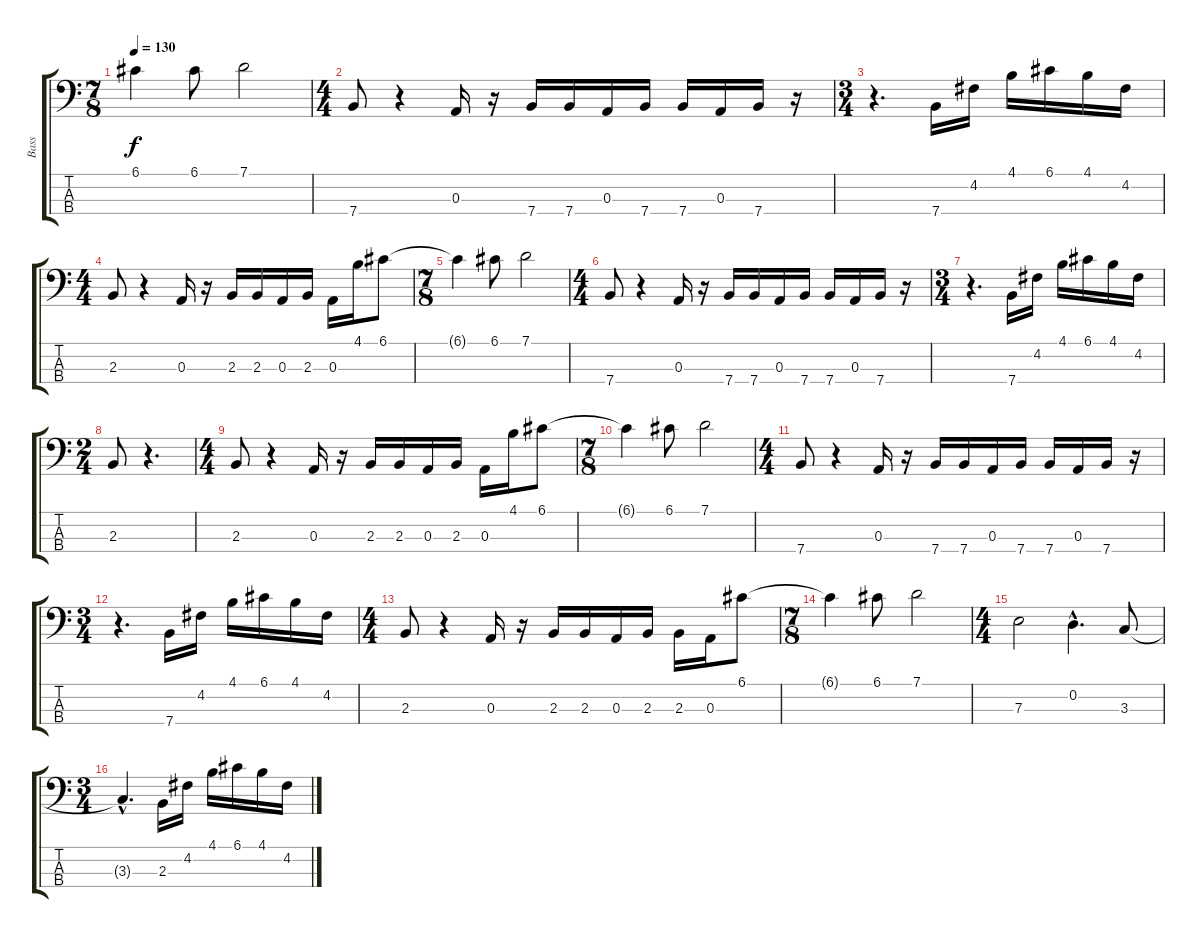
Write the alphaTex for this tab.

\track ("Bass" "Bass") {instrument electricbassfinger}
\staff {score tabs}
\tuning (G2 D2 A1 E1) {hide}
\ts (7 8)
\tempo 130
\clef f4
\ks c
6.1{t}.4{dy f} 6.1.8 7.1.2 |
\ts (4 4)
7.4.8 r.4 0.3.16 r.16 7.4.16 7.4.16 0.3.16 7.4.16 7.4.16 0.3.16 7.4.16 r.16 |
\ts (3 4)
r.4{d} 7.4.16 4.2.16 4.1.16 6.1.16 4.1.16 4.2.16 |
\ts (4 4)
2.3.8 r.4 0.3.16 r.16 2.3.16 2.3.16 0.3.16 2.3.16 0.3.16 4.1.16 6.1.8 |
\ts (7 8)
6.1{t}.4 6.1.8 7.1.2 |
\ts (4 4)
7.4.8 r.4 0.3.16 r.16 7.4.16 7.4.16 0.3.16 7.4.16 7.4.16 0.3.16 7.4.16 r.16 |
\ts (3 4)
r.4{d} 7.4.16 4.2.16 4.1.16 6.1.16 4.1.16 4.2.16 |
\ts (2 4)
2.3.8 r.4{d} |
\ts (4 4)
2.3.8 r.4 0.3.16 r.16 2.3.16 2.3.16 0.3.16 2.3.16 0.3.16 4.1.16 6.1.8 |
\ts (7 8)
6.1{t}.4 6.1.8 7.1.2 |
\ts (4 4)
7.4.8 r.4 0.3.16 r.16 7.4.16 7.4.16 0.3.16 7.4.16 7.4.16 0.3.16 7.4.16 r.16 |
\ts (3 4)
r.4{d} 7.4.16 4.2.16 4.1.16 6.1.16 4.1.16 4.2.16 |
\ts (4 4)
2.3.8 r.4 0.3.16 r.16 2.3.16 2.3.16 0.3.16 2.3.16 2.3.16 0.3.16 6.1.8 |
\ts (7 8)
6.1{t}.4 6.1.8 7.1.2 |
\ts (4 4)
7.3.2 0.2{hac}.4{d} 3.3.8 |
\ts (3 4)
3.3{hac t}.4{d} 2.3.16 4.2.16 4.1.16 6.1.16 4.1.16 4.2.16
